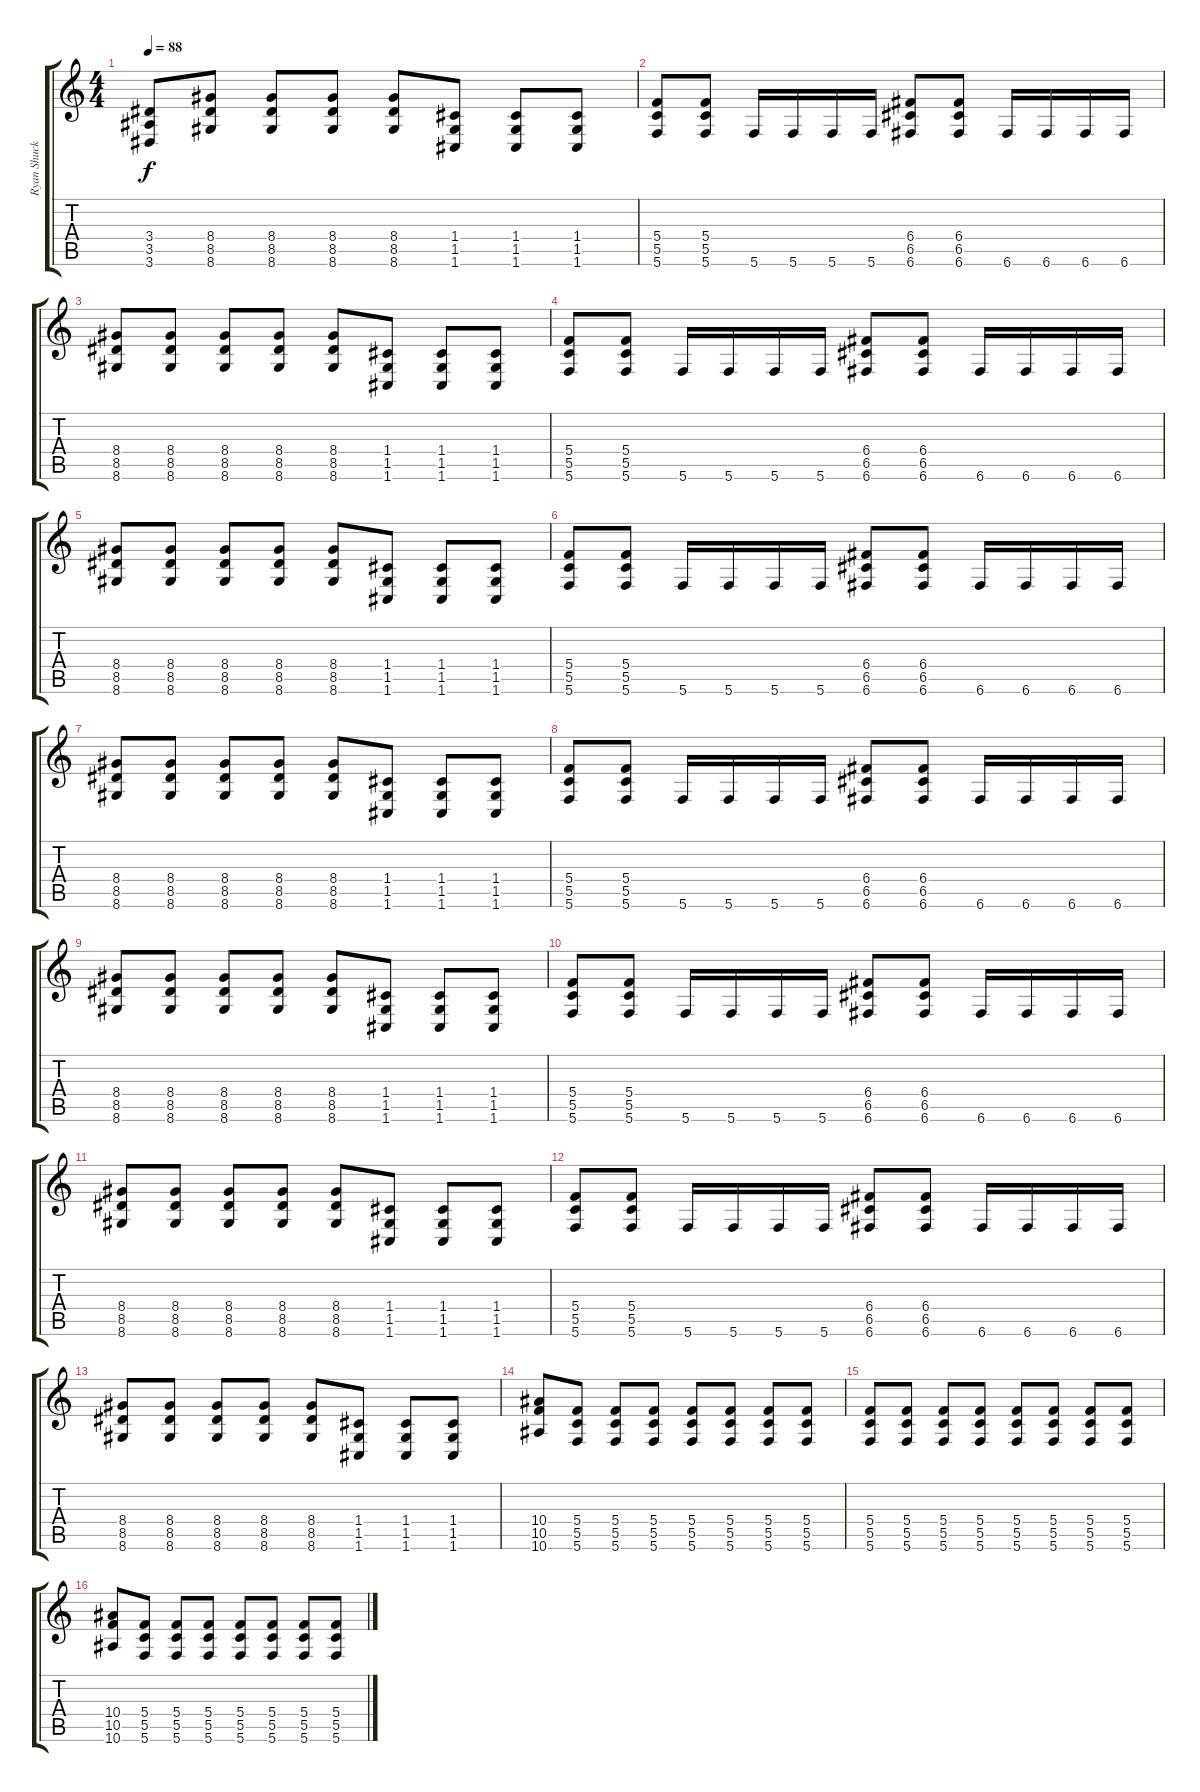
\track ("Ryan Shuck - Rythm Guitar" "Ryan Shuck") {instrument distortionguitar}
\staff {score tabs}
\tuning (D4 A3 F3 C3 G2 C2) {hide}
\ts (4 4)
\tempo 88
\clef g2
\ks c
(3.4 3.5 3.6).8{dy f} (8.4 8.5 8.6).8 (8.4 8.5 8.6).8 (8.4 8.5 8.6).8 (8.4 8.5 8.6).8 (1.4 1.5 1.6).8 (1.4 1.5 1.6).8 (1.4 1.5 1.6).8 |
(5.4 5.5 5.6).8 (5.4 5.5 5.6).8 5.6.16 5.6.16 5.6.16 5.6.16 (6.4 6.5 6.6).8 (6.4 6.5 6.6).8 6.6.16 6.6.16 6.6.16 6.6.16 |
(8.4 8.5 8.6).8 (8.4 8.5 8.6).8 (8.4 8.5 8.6).8 (8.4 8.5 8.6).8 (8.4 8.5 8.6).8 (1.4 1.5 1.6).8 (1.4 1.5 1.6).8 (1.4 1.5 1.6).8 |
(5.4 5.5 5.6).8 (5.4 5.5 5.6).8 5.6.16 5.6.16 5.6.16 5.6.16 (6.4 6.5 6.6).8 (6.4 6.5 6.6).8 6.6.16 6.6.16 6.6.16 6.6.16 |
(8.4 8.5 8.6).8 (8.4 8.5 8.6).8 (8.4 8.5 8.6).8 (8.4 8.5 8.6).8 (8.4 8.5 8.6).8 (1.4 1.5 1.6).8 (1.4 1.5 1.6).8 (1.4 1.5 1.6).8 |
(5.4 5.5 5.6).8 (5.4 5.5 5.6).8 5.6.16 5.6.16 5.6.16 5.6.16 (6.4 6.5 6.6).8 (6.4 6.5 6.6).8 6.6.16 6.6.16 6.6.16 6.6.16 |
(8.4 8.5 8.6).8 (8.4 8.5 8.6).8 (8.4 8.5 8.6).8 (8.4 8.5 8.6).8 (8.4 8.5 8.6).8 (1.4 1.5 1.6).8 (1.4 1.5 1.6).8 (1.4 1.5 1.6).8 |
(5.4 5.5 5.6).8 (5.4 5.5 5.6).8 5.6.16 5.6.16 5.6.16 5.6.16 (6.4 6.5 6.6).8 (6.4 6.5 6.6).8 6.6.16 6.6.16 6.6.16 6.6.16 |
(8.4 8.5 8.6).8 (8.4 8.5 8.6).8 (8.4 8.5 8.6).8 (8.4 8.5 8.6).8 (8.4 8.5 8.6).8 (1.4 1.5 1.6).8 (1.4 1.5 1.6).8 (1.4 1.5 1.6).8 |
(5.4 5.5 5.6).8 (5.4 5.5 5.6).8 5.6.16 5.6.16 5.6.16 5.6.16 (6.4 6.5 6.6).8 (6.4 6.5 6.6).8 6.6.16 6.6.16 6.6.16 6.6.16 |
(8.4 8.5 8.6).8 (8.4 8.5 8.6).8 (8.4 8.5 8.6).8 (8.4 8.5 8.6).8 (8.4 8.5 8.6).8 (1.4 1.5 1.6).8 (1.4 1.5 1.6).8 (1.4 1.5 1.6).8 |
(5.4 5.5 5.6).8 (5.4 5.5 5.6).8 5.6.16 5.6.16 5.6.16 5.6.16 (6.4 6.5 6.6).8 (6.4 6.5 6.6).8 6.6.16 6.6.16 6.6.16 6.6.16 |
(8.4 8.5 8.6).8 (8.4 8.5 8.6).8 (8.4 8.5 8.6).8 (8.4 8.5 8.6).8 (8.4 8.5 8.6).8 (1.4 1.5 1.6).8 (1.4 1.5 1.6).8 (1.4 1.5 1.6).8 |
(10.4 10.5 10.6).8 (5.4 5.5 5.6).8 (5.4 5.5 5.6).8 (5.4 5.5 5.6).8 (5.4 5.5 5.6).8 (5.4 5.5 5.6).8 (5.4 5.5 5.6).8 (5.4 5.5 5.6).8 |
(5.4 5.5 5.6).8 (5.4 5.5 5.6).8 (5.4 5.5 5.6).8 (5.4 5.5 5.6).8 (5.4 5.5 5.6).8 (5.4 5.5 5.6).8 (5.4 5.5 5.6).8 (5.4 5.5 5.6).8 |
(10.4 10.5 10.6).8 (5.4 5.5 5.6).8 (5.4 5.5 5.6).8 (5.4 5.5 5.6).8 (5.4 5.5 5.6).8 (5.4 5.5 5.6).8 (5.4 5.5 5.6).8 (5.4 5.5 5.6).8
